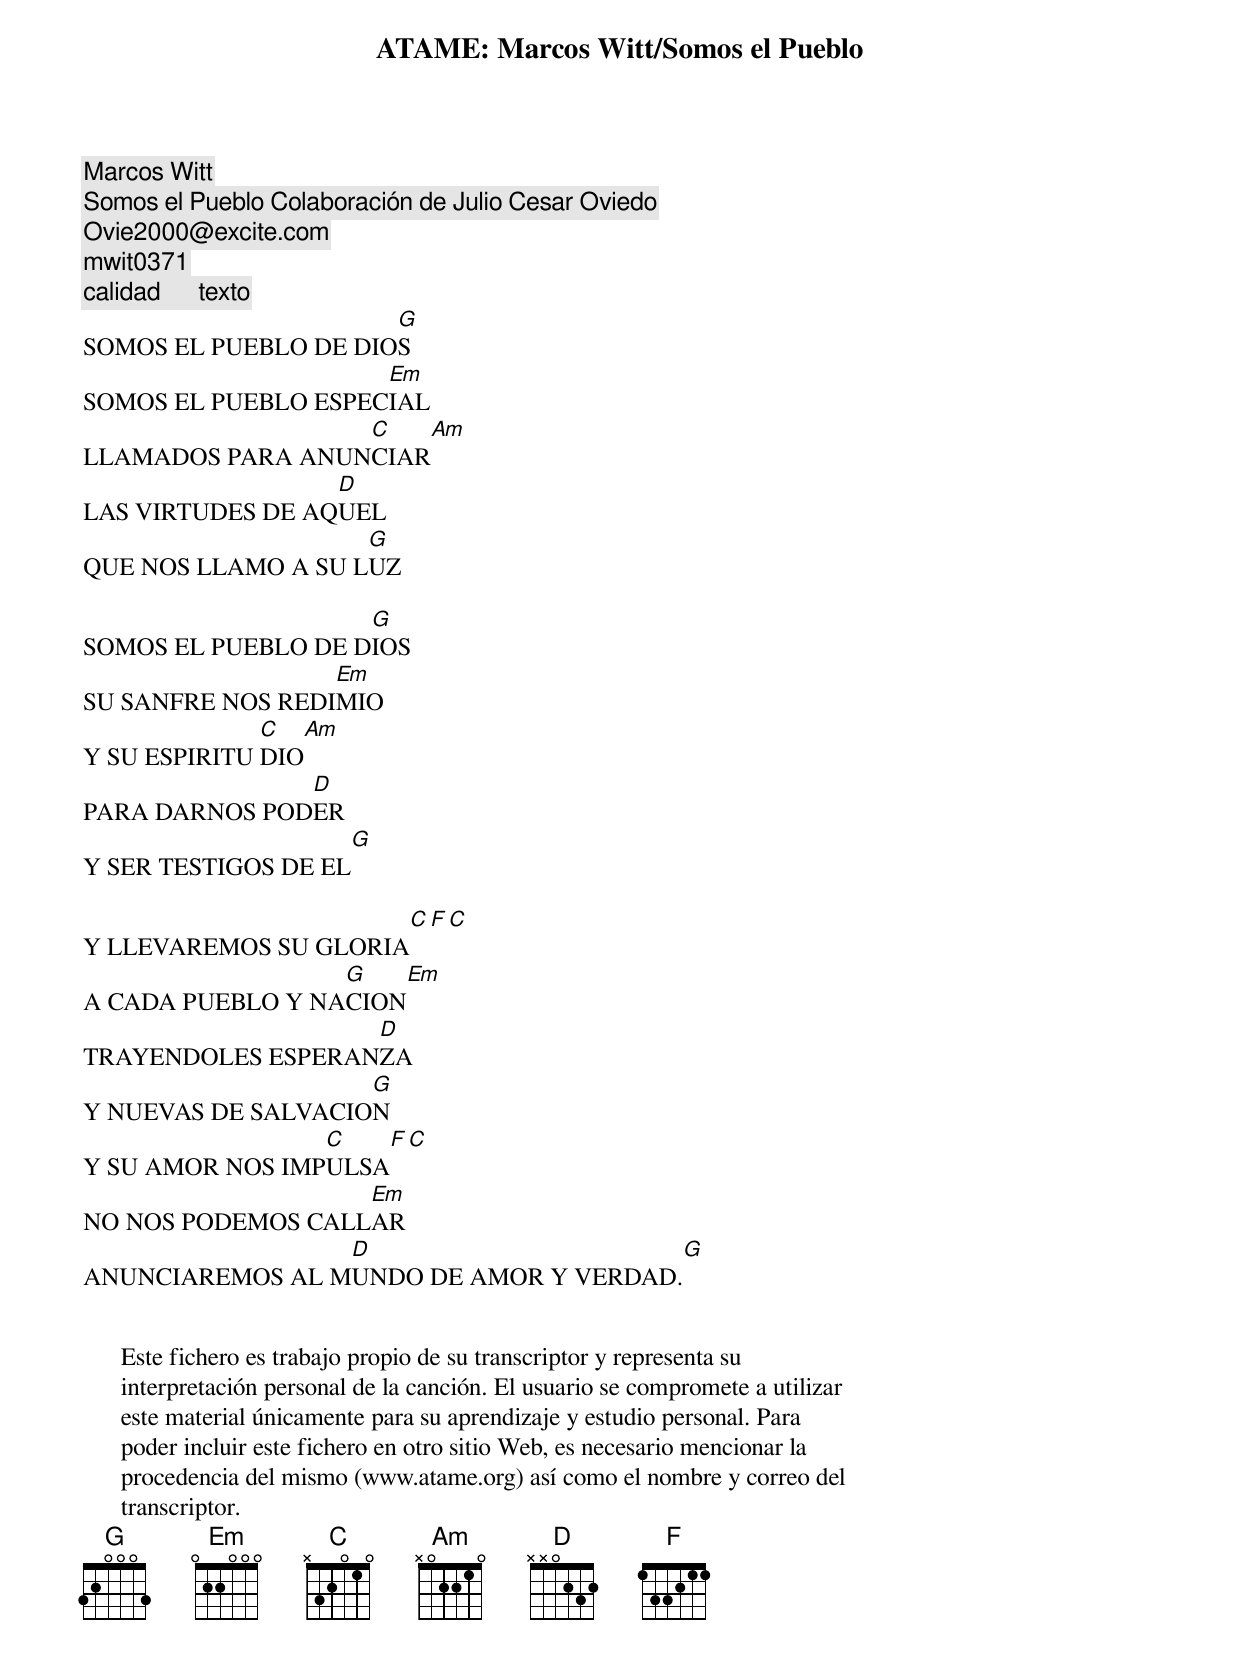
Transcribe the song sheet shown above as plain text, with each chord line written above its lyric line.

ATAME: Marcos Witt/Somos el Pueblo

      Marcos Witt
      Somos el Pueblo Colaboración de Julio Cesar Oviedo
      Ovie2000@excite.com
       mwit0371
      calidad      texto
                      G
SOMOS EL PUEBLO DE DIOS
                     Em
SOMOS EL PUEBLO ESPECIAL
                  C     Am
LLAMADOS PARA ANUNCIAR
                  D
LAS VIRTUDES DE AQUEL
                    G
QUE NOS LLAMO A SU LUZ

                    G
SOMOS EL PUEBLO DE DIOS
                  Em
SU SANFRE NOS REDIMIO
              C      Am
Y SU ESPIRITU DIO
               D
PARA DARNOS PODER
                    G
Y SER TESTIGOS DE EL

                                                                         C    F    C
Y LLEVAREMOS SU GLORIA
                  G    Em
A CADA PUEBLO Y NACION
                   D
TRAYENDOLES ESPERANZA
                    G
Y NUEVAS DE SALVACION
                 C     F     C
Y SU AMOR NOS IMPULSA
                   Em
NO NOS PODEMOS CALLAR
                 D                        G
ANUNCIAREMOS AL MUNDO DE AMOR Y VERDAD.


      Este fichero es trabajo propio de su transcriptor y representa su
      interpretación personal de la canción. El usuario se compromete a utilizar
      este material únicamente para su aprendizaje y estudio personal. Para
      poder incluir este fichero en otro sitio Web, es necesario mencionar la
      procedencia del mismo (www.atame.org) así como el nombre y correo del
      transcriptor.
